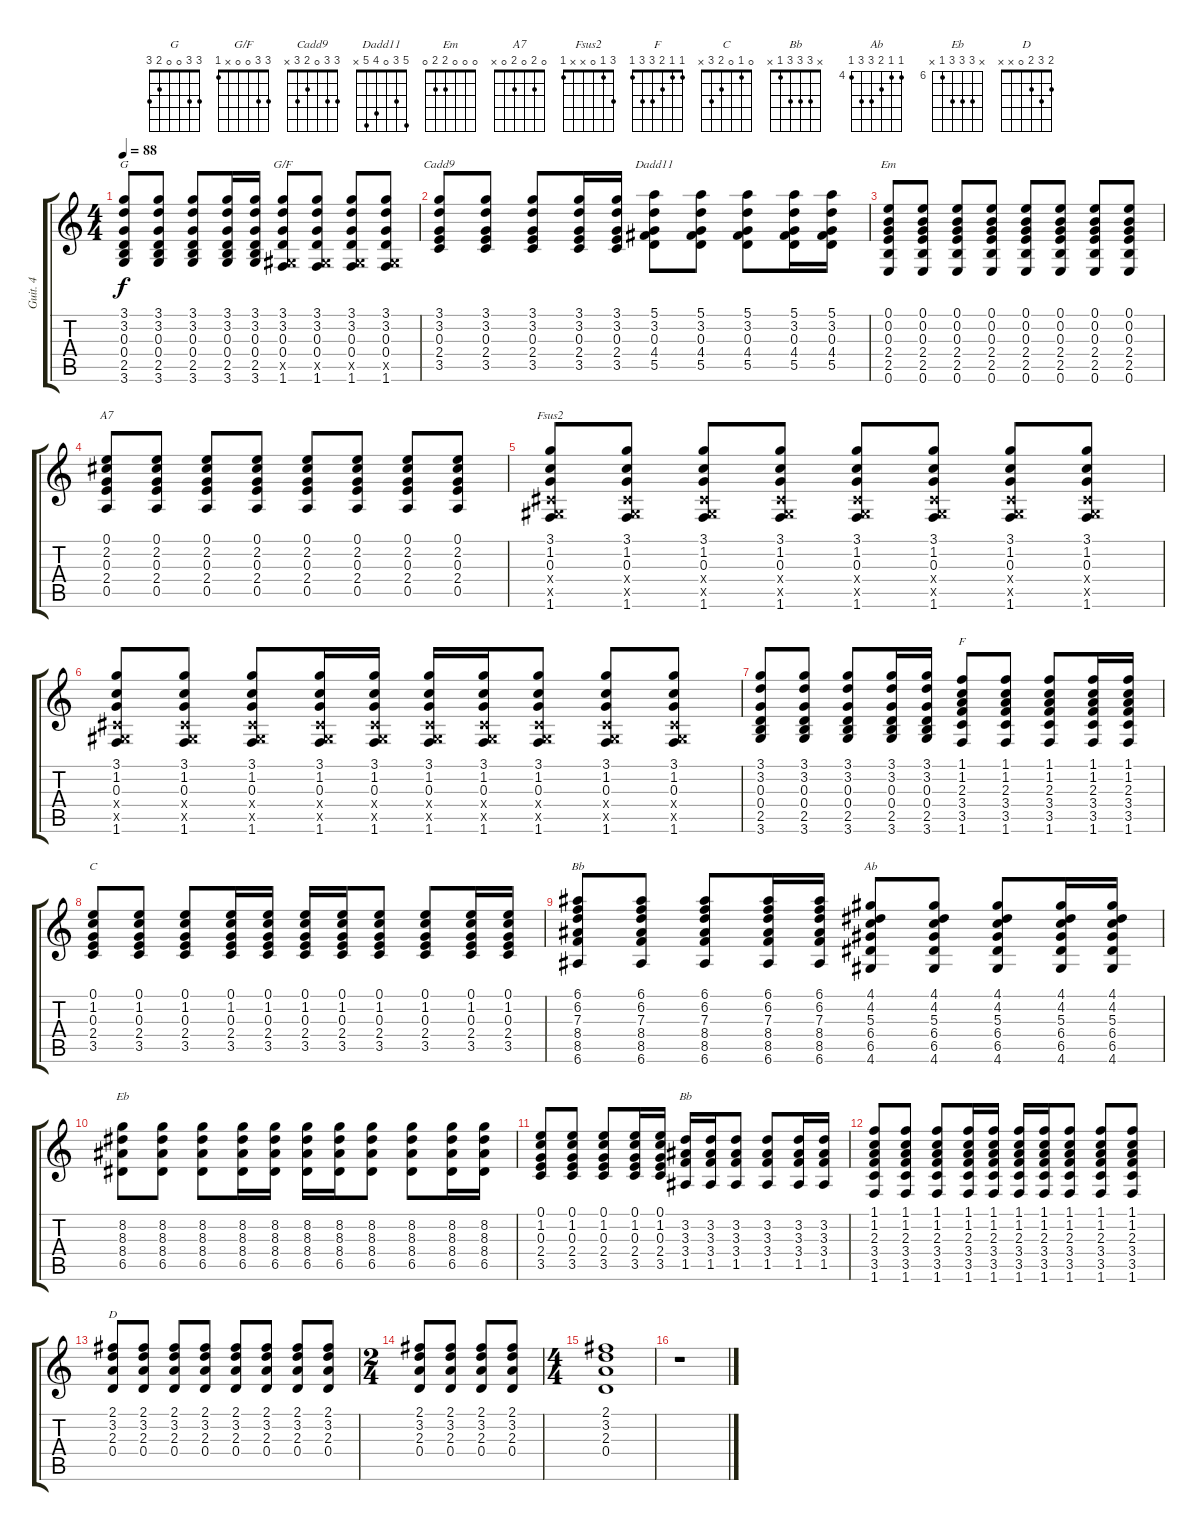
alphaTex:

\track ("Guit. 4" "Guit. 4") {instrument acousticguitarsteel}
\staff {score tabs}
\tuning (E4 B3 G3 D3 A2 E2) {hide}
\chord ("G" 3 3 0 0 2 3)
\chord ("G/F" 3 3 0 0 x 1)
\chord ("Cadd9" 3 3 0 2 3 x)
\chord ("Dadd11" 5 3 0 4 5 x)
\chord ("Em" 0 0 0 2 2 0)
\chord ("A7" 0 2 0 2 0 x)
\chord ("Fsus2" 3 1 0 x x 1)
\chord ("F" 1 1 2 3 3 1)
\chord ("C" 0 1 0 2 3 x)
\chord ("Bb" 6 6 7 8 8 6) {firstfret 6}
\chord ("Ab" 4 4 5 6 6 4) {firstfret 4}
\chord ("Eb" x 8 8 8 6 x) {firstfret 6}
\chord ("Bb" x 3 3 3 1 x)
\chord ("D" 2 3 2 0 x x)
\ts (4 4)
\tempo 88
\clef g2
\ks c
(3.1 3.2 0.3 0.4 2.5 3.6).8{ch "G" dy f} (3.1 3.2 0.3 0.4 2.5 3.6).8 (3.1 3.2 0.3 0.4 2.5 3.6).8 (3.1 3.2 0.3 0.4 2.5 3.6).16 (3.1 3.2 0.3 0.4 2.5 3.6).16 (3.1 3.2 0.3 0.4 -1.5{x} 1.6).8{ch "G/F"} (3.1 3.2 0.3 0.4 -1.5{x} 1.6).8 (3.1 3.2 0.3 0.4 -1.5{x} 1.6).8 (3.1 3.2 0.3 0.4 -1.5{x} 1.6).8 |
(3.1 3.2 0.3 2.4 3.5).8{ch "Cadd9"} (3.1 3.2 0.3 2.4 3.5).8 (3.1 3.2 0.3 2.4 3.5).8 (3.1 3.2 0.3 2.4 3.5).16 (3.1 3.2 0.3 2.4 3.5).16 (5.1 3.2 0.3 4.4 5.5).8{ch "Dadd11"} (5.1 3.2 0.3 4.4 5.5).8 (5.1 3.2 0.3 4.4 5.5).8 (5.1 3.2 0.3 4.4 5.5).16 (5.1 3.2 0.3 4.4 5.5).16 |
(0.1 0.2 0.3 2.4 2.5 0.6).8{ch "Em"} (0.1 0.2 0.3 2.4 2.5 0.6).8 (0.1 0.2 0.3 2.4 2.5 0.6).8 (0.1 0.2 0.3 2.4 2.5 0.6).8 (0.1 0.2 0.3 2.4 2.5 0.6).8 (0.1 0.2 0.3 2.4 2.5 0.6).8 (0.1 0.2 0.3 2.4 2.5 0.6).8 (0.1 0.2 0.3 2.4 2.5 0.6).8 |
(0.1 2.2 0.3 2.4 0.5).8{ch "A7"} (0.1 2.2 0.3 2.4 0.5).8 (0.1 2.2 0.3 2.4 0.5).8 (0.1 2.2 0.3 2.4 0.5).8 (0.1 2.2 0.3 2.4 0.5).8 (0.1 2.2 0.3 2.4 0.5).8 (0.1 2.2 0.3 2.4 0.5).8 (0.1 2.2 0.3 2.4 0.5).8 |
(3.1 1.2 0.3 -1.4{x} -1.5{x} 1.6).8{ch "Fsus2"} (3.1 1.2 0.3 -1.4{x} -1.5{x} 1.6).8 (3.1 1.2 0.3 -1.4{x} -1.5{x} 1.6).8 (3.1 1.2 0.3 -1.4{x} -1.5{x} 1.6).8 (3.1 1.2 0.3 -1.4{x} -1.5{x} 1.6).8 (3.1 1.2 0.3 -1.4{x} -1.5{x} 1.6).8 (3.1 1.2 0.3 -1.4{x} -1.5{x} 1.6).8 (3.1 1.2 0.3 -1.4{x} -1.5{x} 1.6).8 |
(3.1 1.2 0.3 -1.4{x} -1.5{x} 1.6).8 (3.1 1.2 0.3 -1.4{x} -1.5{x} 1.6).8 (3.1 1.2 0.3 -1.4{x} -1.5{x} 1.6).8 (3.1 1.2 0.3 -1.4{x} -1.5{x} 1.6).16 (3.1 1.2 0.3 -1.4{x} -1.5{x} 1.6).16 (3.1 1.2 0.3 -1.4{x} -1.5{x} 1.6).16 (3.1 1.2 0.3 -1.4{x} -1.5{x} 1.6).16 (3.1 1.2 0.3 -1.4{x} -1.5{x} 1.6).8 (3.1 1.2 0.3 -1.4{x} -1.5{x} 1.6).8 (3.1 1.2 0.3 -1.4{x} -1.5{x} 1.6).8 |
(3.1 3.2 0.3 0.4 2.5 3.6).8 (3.1 3.2 0.3 0.4 2.5 3.6).8 (3.1 3.2 0.3 0.4 2.5 3.6).8 (3.1 3.2 0.3 0.4 2.5 3.6).16 (3.1 3.2 0.3 0.4 2.5 3.6).16 (1.1 1.2 2.3 3.4 3.5 1.6).8{ch "F"} (1.1 1.2 2.3 3.4 3.5 1.6).8 (1.1 1.2 2.3 3.4 3.5 1.6).8 (1.1 1.2 2.3 3.4 3.5 1.6).16 (1.1 1.2 2.3 3.4 3.5 1.6).16 |
(0.1 1.2 0.3 2.4 3.5).8{ch "C"} (0.1 1.2 0.3 2.4 3.5).8 (0.1 1.2 0.3 2.4 3.5).8 (0.1 1.2 0.3 2.4 3.5).16 (0.1 1.2 0.3 2.4 3.5).16 (0.1 1.2 0.3 2.4 3.5).16 (0.1 1.2 0.3 2.4 3.5).16 (0.1 1.2 0.3 2.4 3.5).8 (0.1 1.2 0.3 2.4 3.5).8 (0.1 1.2 0.3 2.4 3.5).16 (0.1 1.2 0.3 2.4 3.5).16 |
(6.1 6.2 7.3 8.4 8.5 6.6).8{ch "Bb"} (6.1 6.2 7.3 8.4 8.5 6.6).8 (6.1 6.2 7.3 8.4 8.5 6.6).8 (6.1 6.2 7.3 8.4 8.5 6.6).16 (6.1 6.2 7.3 8.4 8.5 6.6).16 (4.1 4.2 5.3 6.4 6.5 4.6).8{ch "Ab"} (4.1 4.2 5.3 6.4 6.5 4.6).8 (4.1 4.2 5.3 6.4 6.5 4.6).8 (4.1 4.2 5.3 6.4 6.5 4.6).16 (4.1 4.2 5.3 6.4 6.5 4.6).16 |
(8.2 8.3 8.4 6.5).8{ch "Eb"} (8.2 8.3 8.4 6.5).8 (8.2 8.3 8.4 6.5).8 (8.2 8.3 8.4 6.5).16 (8.2 8.3 8.4 6.5).16 (8.2 8.3 8.4 6.5).16 (8.2 8.3 8.4 6.5).16 (8.2 8.3 8.4 6.5).8 (8.2 8.3 8.4 6.5).8 (8.2 8.3 8.4 6.5).16 (8.2 8.3 8.4 6.5).16 |
(0.1 1.2 0.3 2.4 3.5).8 (0.1 1.2 0.3 2.4 3.5).8 (0.1 1.2 0.3 2.4 3.5).8 (0.1 1.2 0.3 2.4 3.5).16 (0.1 1.2 0.3 2.4 3.5).16 (3.2 3.3 3.4 1.5).16{ch "Bb"} (3.2 3.3 3.4 1.5).16 (3.2 3.3 3.4 1.5).8 (3.2 3.3 3.4 1.5).8 (3.2 3.3 3.4 1.5).16 (3.2 3.3 3.4 1.5).16 |
(1.1 1.2 2.3 3.4 3.5 1.6).8 (1.1 1.2 2.3 3.4 3.5 1.6).8 (1.1 1.2 2.3 3.4 3.5 1.6).8 (1.1 1.2 2.3 3.4 3.5 1.6).16 (1.1 1.2 2.3 3.4 3.5 1.6).16 (1.1 1.2 2.3 3.4 3.5 1.6).16 (1.1 1.2 2.3 3.4 3.5 1.6).16 (1.1 1.2 2.3 3.4 3.5 1.6).8 (1.1 1.2 2.3 3.4 3.5 1.6).8 (1.1 1.2 2.3 3.4 3.5 1.6).8 |
(2.1 3.2 2.3 0.4).8{ch "D"} (2.1 3.2 2.3 0.4).8 (2.1 3.2 2.3 0.4).8 (2.1 3.2 2.3 0.4).8 (2.1 3.2 2.3 0.4).8 (2.1 3.2 2.3 0.4).8 (2.1 3.2 2.3 0.4).8 (2.1 3.2 2.3 0.4).8 |
\ts (2 4)
(2.1 3.2 2.3 0.4).8 (2.1 3.2 2.3 0.4).8 (2.1 3.2 2.3 0.4).8 (2.1 3.2 2.3 0.4).8 |
\ts (4 4)
(2.1 3.2 2.3 0.4).1 |
r.1
